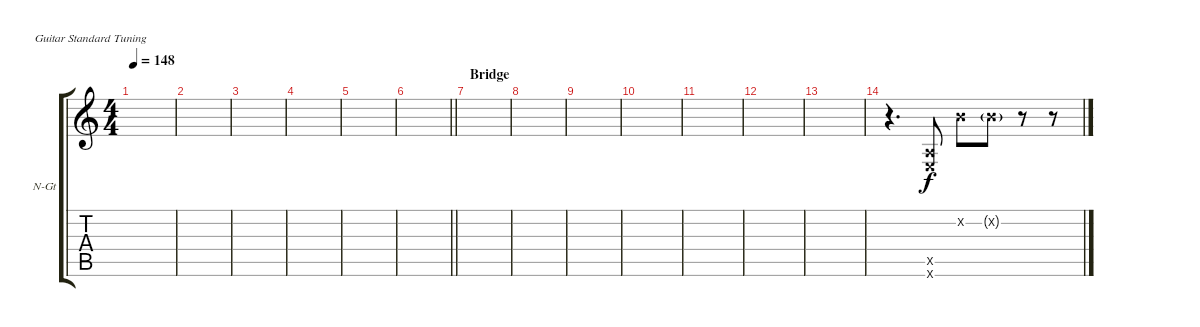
\defaultSystemsLayout 4
\bracketExtendMode groupsimilarinstruments
\firstSystemTrackNameOrientation horizontal
\otherSystemsTrackNameOrientation horizontal
\track ("Nylon Guitar" "N-Gt") {instrument acousticguitarnylon}
\staff {score tabs}
\tuning (E4 B3 G3 D3 A2 E2)
\ts (4 4)
\tempo 148
\clef g2
\scale
0.333333
\ks c
|
\scale
0.333333 |
\scale
0.333333 |
\scale
0.333333 |
\scale
0.333333 |
\scale
0.333333
\barLineRight lightlight
|
\section ("" "Bridge")
\scale
0.333333 |
\scale
0.333333 |
\scale
0.333333 |
\scale
0.333333 |
\scale
0.333333 |
\scale
0.333333 |
\scale
0.333333 |
\scale
0.333333 r.4{d} (0.6{x} 0.5{x}).8 0.2{x}.8 0.2{g x}.8 r.8 r.8 |
\scale
0.333333 |
\scale
0.333333
